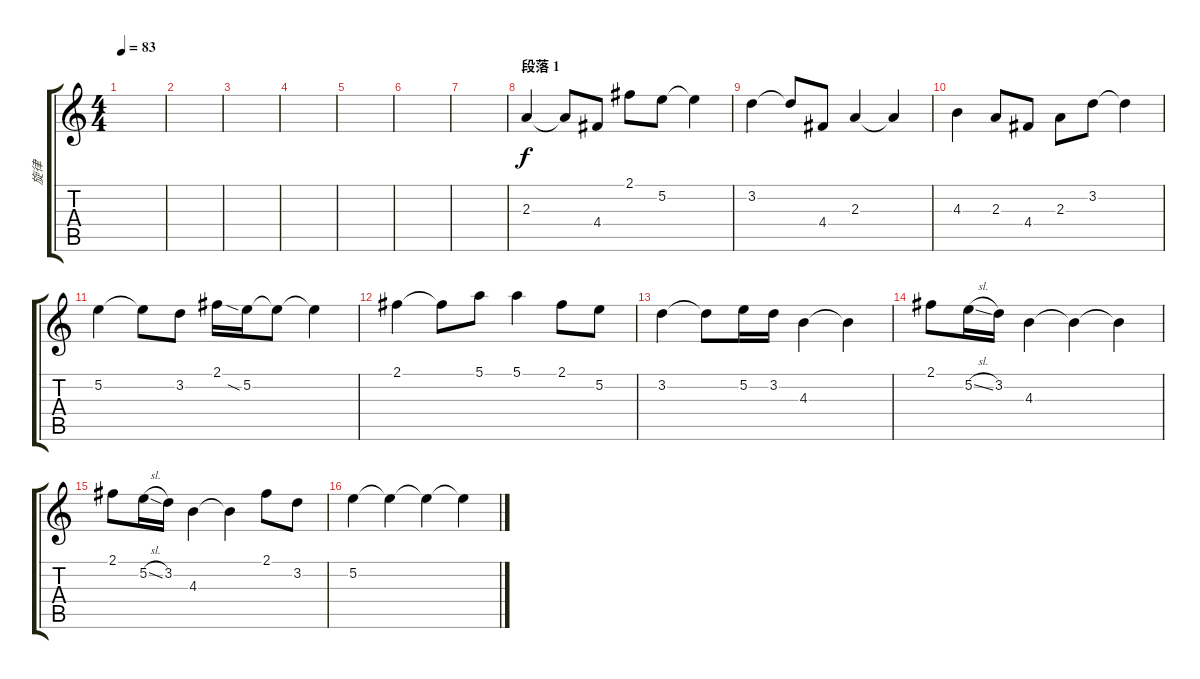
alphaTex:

\track ("旋律" "旋律") {instrument acousticguitarnylon}
\staff {score tabs}
\tuning (E4 B3 G3 D3 A2 E2) {hide}
\ts (4 4)
\tempo 83
\clef g2
\ks c
|
|
|
|
|
|
|
\section ("" "段落 1")
2.3.4 2.3{t}.8 4.4.8 2.1.8 5.2.8 5.2{t}.4 |
3.2.4 3.2{t}.8 4.4.8 2.3.4 2.3{t}.4 |
4.3.4 2.3.8 4.4.8 2.3.8 3.2.8 3.2{t}.4 |
5.2.4 5.2{t}.8 3.2.8 2.1.16 5.2{sia}.16 5.2{t}.8 5.2{t}.4 |
2.1.4 2.1{t}.8 5.1.8 5.1.4 2.1.8 5.2.8 |
3.2.4 3.2{t}.8 5.2.16 3.2.16 4.3.4 4.3{t}.4 |
2.1.8 5.2{sl}.16 3.2.16 4.3.4 4.3{t}.4 4.3{t}.4 |
2.1.8 5.2{sl}.16 3.2.16 4.3.4 4.3{t}.4 2.1.8 3.2.8 |
5.2.4 5.2{t}.4 5.2{t}.4 5.2{t}.4
